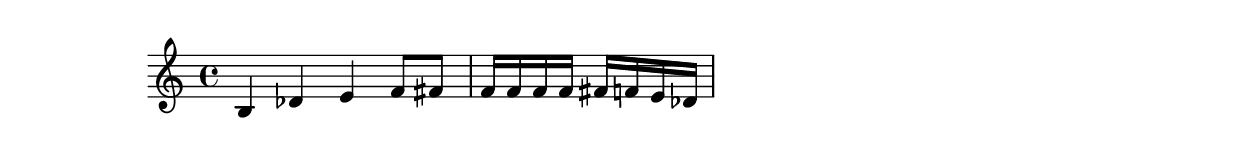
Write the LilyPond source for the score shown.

#(ly:set-option 'midi-extension "mid")
\version "2.12.3"
\include "english.ly"
\header{   }
\include "english.ly"
%{
ForceSargamChars: SrGmMdN
Raga: Lalit
Filename: lalit1_

| N r G mM | mmmm MmGr
  .  
%}
melody = {
\clef treble
\key c \major
\time 4/4
\autoBeamOn  
\bar "|"  b4 df'4 e'4 f'8 fs'8 \bar "|"  \partial 4*2  f'16 f'16 f'16 f'16 fs'16 f'16 e'16 df'16 \break

}

text = \lyricmode {

}

\score{

<<
\new Voice = "one" {
  \melody
}
\new Lyrics \lyricsto "one" \text
>>
\layout { }
\midi { }
}